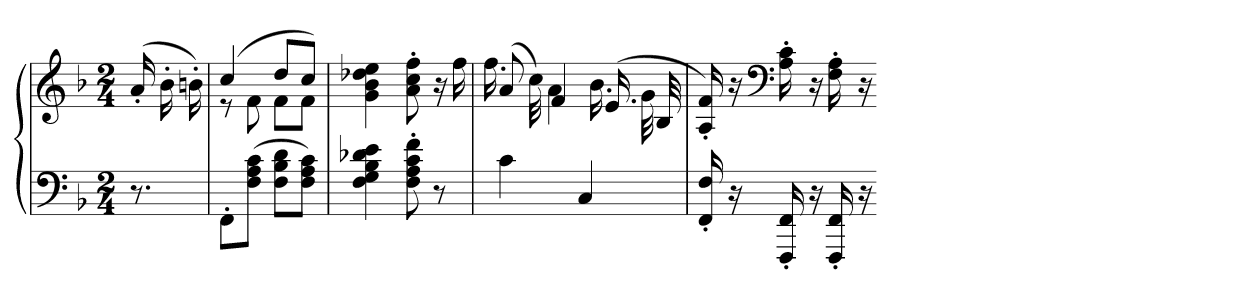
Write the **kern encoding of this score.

**kern	**kern
*part1	*part1
*staff2	*staff1
*clefF4	*clefG2
*k[b-]	*k[b-]
*F:	*F:
*M2/4	*M2/4
=	=
8.r	(16a'
.	16b-'
.	16bn')
=19	=19
*	*^
8FF'L	(4cc	8r
(8F 8A 8cJ	.	8f
8F 8B- 8dL	8ddL	8fL
8F 8A 8cJ)	8ccJ)	8fJ
*	*v	*v
=20	=20
4F 4G 4B- 4d-X 4e	4g 4b- 4dd-X 4ee
8F' 8A' 8c' 8f'	8a' 8cc' 8ff'
8r	16r
.	16ff
=21	=21
*	*^
4c	(8a	16.ff
.	.	32cc)
.	4f	4a
4C	.	.
.	(16.e	16.b-
.	32B-	32g
*	*v	*v
=22	=22
16FF' 16F'	16A' 16f')
16r	16r
*	*clefF4
16FFF' 16FF'	16A' 16c'
16r	16r
16FFF' 16FF'	16F' 16A'
16r	16r
=-	=-
*-	*-
